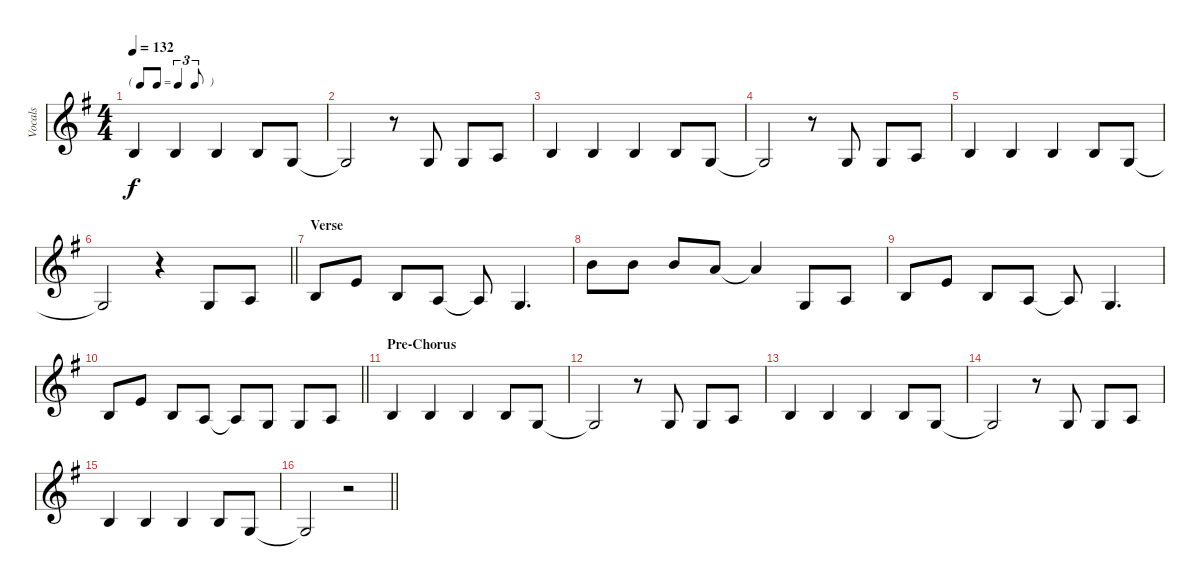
\track ("Vocals" "Vocals") {instrument glockenspiel bank 1}
\staff {score}
\tuning (E4 B3 G3 D3 A2 E2) {hide}
\ts (4 4)
\tf triplet8th
\tempo 132
\clef g2
\ks eminor
0.2.4{dy f} 0.2.4 0.2.4 0.2.8 0.3.8 |
0.3{t}.2 r.8 0.3.8 0.3.8 2.3.8 |
0.2.4 0.2.4 0.2.4 0.2.8 0.3.8 |
0.3{t}.2 r.8 0.3.8 0.3.8 2.3.8 |
0.2.4 0.2.4 0.2.4 0.2.8 0.3.8 |
\barLineRight lightlight
0.3{t}.2 r.4 0.3.8 2.3.8 |
\section ("" "Verse")
0.2.8 0.1.8 0.2.8 2.3.8 2.3{t}.8 0.3.4{d} |
7.1.8 7.1.8 7.1.8 5.1.8 5.1{t}.4 0.3.8 2.3.8 |
0.2.8 0.1.8 0.2.8 2.3.8 2.3{t}.8 0.3.4{d} |
\barLineRight lightlight
0.2.8 0.1.8 0.2.8 2.3.8 2.3{t}.8 0.3.8 0.3.8 2.3.8 |
\section ("" "Pre-Chorus")
0.2.4 0.2.4 0.2.4 0.2.8 0.3.8 |
0.3{t}.2 r.8 0.3.8 0.3.8 2.3.8 |
0.2.4 0.2.4 0.2.4 0.2.8 0.3.8 |
0.3{t}.2 r.8 0.3.8 0.3.8 2.3.8 |
0.2.4 0.2.4 0.2.4 0.2.8 0.3.8 |
\barLineRight lightlight
0.3{t}.2 r.2
